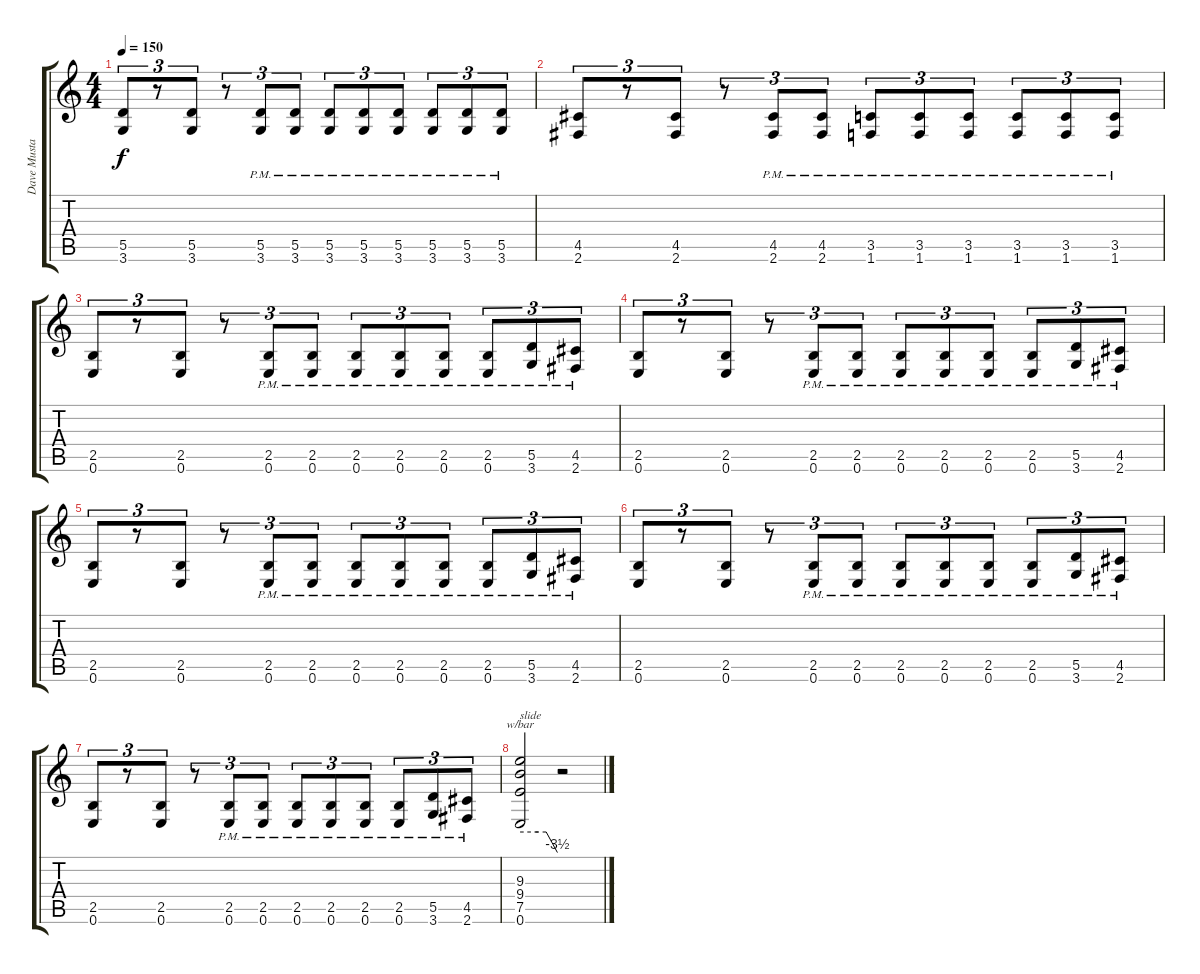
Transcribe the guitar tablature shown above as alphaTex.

\track ("Dave Mustaine" "Dave Musta") {instrument distortionguitar}
\staff {score tabs}
\tuning (E4 B3 G3 D3 A2 E2) {hide}
\ts (4 4)
\tempo 150
\clef g2
\ks c
(5.5 3.6).8{tu (3 2) dy f} r.8{tu (3 2)} (5.5 3.6).8{tu (3 2)} r.8{tu (3 2)} (5.5 3.6{pm}).8{tu (3 2)} (5.5 3.6{pm}).8{tu (3 2)} (5.5 3.6{pm}).8{tu (3 2)} (5.5 3.6{pm}).8{tu (3 2)} (5.5 3.6{pm}).8{tu (3 2)} (5.5 3.6{pm}).8{tu (3 2)} (5.5 3.6{pm}).8{tu (3 2)} (5.5 3.6{pm}).8{tu (3 2)} |
(4.5 2.6).8{tu (3 2)} r.8{tu (3 2)} (4.5 2.6).8{tu (3 2)} r.8{tu (3 2)} (4.5 2.6{pm}).8{tu (3 2)} (4.5 2.6{pm}).8{tu (3 2)} (3.5 1.6{pm}).8{tu (3 2)} (3.5 1.6{pm}).8{tu (3 2)} (3.5 1.6{pm}).8{tu (3 2)} (3.5 1.6{pm}).8{tu (3 2)} (3.5 1.6{pm}).8{tu (3 2)} (3.5 1.6{pm}).8{tu (3 2)} |
(2.5 0.6).8{tu (3 2)} r.8{tu (3 2)} (2.5 0.6).8{tu (3 2)} r.8{tu (3 2)} (2.5 0.6{pm}).8{tu (3 2)} (2.5 0.6{pm}).8{tu (3 2)} (2.5 0.6{pm}).8{tu (3 2)} (2.5 0.6{pm}).8{tu (3 2)} (2.5 0.6{pm}).8{tu (3 2)} (2.5 0.6{pm}).8{tu (3 2)} (5.5 3.6{pm}).8{tu (3 2)} (4.5 2.6{pm}).8{tu (3 2)} |
(2.5 0.6).8{tu (3 2)} r.8{tu (3 2)} (2.5 0.6).8{tu (3 2)} r.8{tu (3 2)} (2.5 0.6{pm}).8{tu (3 2)} (2.5 0.6{pm}).8{tu (3 2)} (2.5 0.6{pm}).8{tu (3 2)} (2.5 0.6{pm}).8{tu (3 2)} (2.5 0.6{pm}).8{tu (3 2)} (2.5 0.6{pm}).8{tu (3 2)} (5.5 3.6{pm}).8{tu (3 2)} (4.5 2.6{pm}).8{tu (3 2)} |
(2.5 0.6).8{tu (3 2)} r.8{tu (3 2)} (2.5 0.6).8{tu (3 2)} r.8{tu (3 2)} (2.5 0.6{pm}).8{tu (3 2)} (2.5 0.6{pm}).8{tu (3 2)} (2.5 0.6{pm}).8{tu (3 2)} (2.5 0.6{pm}).8{tu (3 2)} (2.5 0.6{pm}).8{tu (3 2)} (2.5 0.6{pm}).8{tu (3 2)} (5.5 3.6{pm}).8{tu (3 2)} (4.5 2.6{pm}).8{tu (3 2)} |
(2.5 0.6).8{tu (3 2)} r.8{tu (3 2)} (2.5 0.6).8{tu (3 2)} r.8{tu (3 2)} (2.5 0.6{pm}).8{tu (3 2)} (2.5 0.6{pm}).8{tu (3 2)} (2.5 0.6{pm}).8{tu (3 2)} (2.5 0.6{pm}).8{tu (3 2)} (2.5 0.6{pm}).8{tu (3 2)} (2.5 0.6{pm}).8{tu (3 2)} (5.5 3.6{pm}).8{tu (3 2)} (4.5 2.6{pm}).8{tu (3 2)} |
(2.5 0.6).8{tu (3 2)} r.8{tu (3 2)} (2.5 0.6).8{tu (3 2)} r.8{tu (3 2)} (2.5 0.6{pm}).8{tu (3 2)} (2.5 0.6{pm}).8{tu (3 2)} (2.5 0.6{pm}).8{tu (3 2)} (2.5 0.6{pm}).8{tu (3 2)} (2.5 0.6{pm}).8{tu (3 2)} (2.5 0.6{pm}).8{tu (3 2)} (5.5 3.6{pm}).8{tu (3 2)} (4.5 2.6{pm}).8{tu (3 2)} |
(9.3 9.4 7.5 0.6).2{tbe (custom default 0 0 29 0 42 0 60 -14) txt "slide"} r.2
